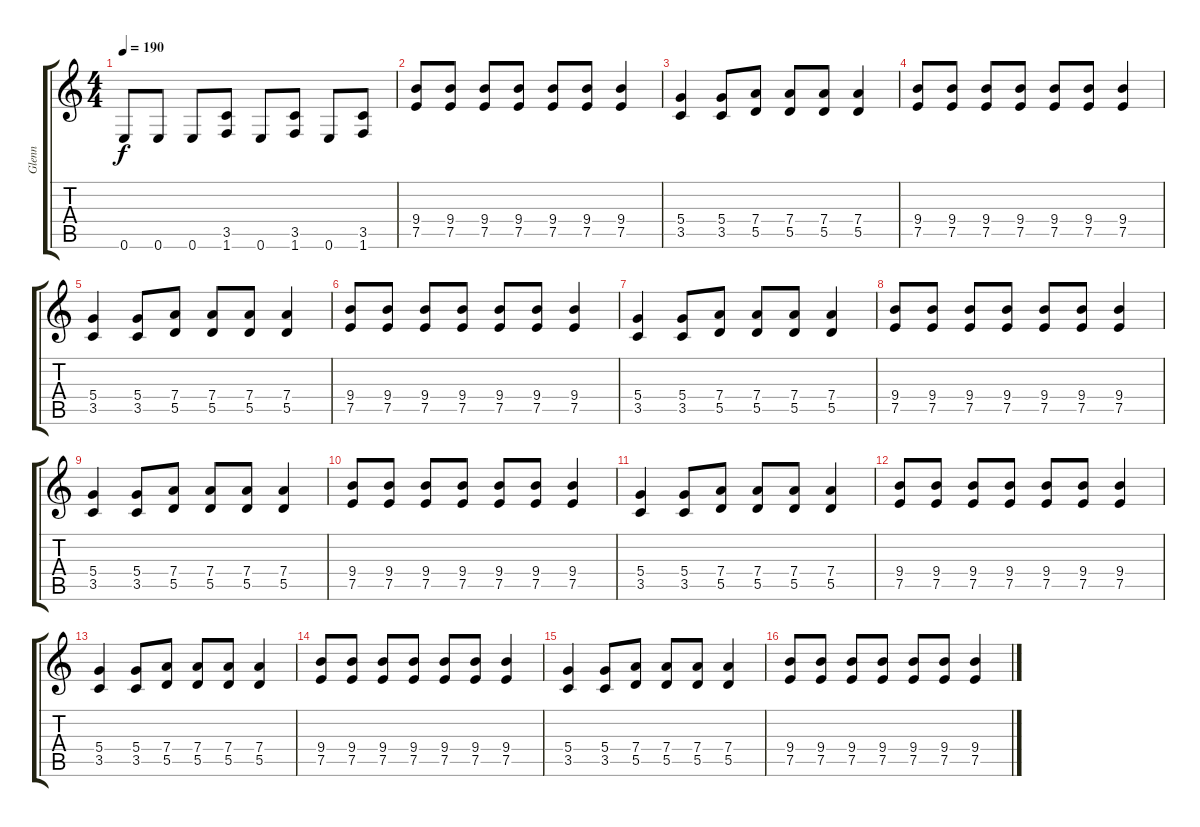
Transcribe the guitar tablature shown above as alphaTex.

\track ("Glenn" "Glenn") {instrument distortionguitar}
\staff {score tabs}
\tuning (E4 B3 G3 D3 A2 E2) {hide}
\ts (4 4)
\tempo 190
\clef g2
\ks c
0.6.8{dy f} 0.6.8 0.6.8 (3.5 1.6).8 0.6.8 (3.5 1.6).8 0.6.8 (3.5 1.6).8 |
(9.4 7.5).8 (9.4 7.5).8 (9.4 7.5).8 (9.4 7.5).8 (9.4 7.5).8 (9.4 7.5).8 (9.4 7.5).4 |
(5.4 3.5).4 (5.4 3.5).8 (7.4 5.5).8 (7.4 5.5).8 (7.4 5.5).8 (7.4 5.5).4 |
(9.4 7.5).8 (9.4 7.5).8 (9.4 7.5).8 (9.4 7.5).8 (9.4 7.5).8 (9.4 7.5).8 (9.4 7.5).4 |
(5.4 3.5).4 (5.4 3.5).8 (7.4 5.5).8 (7.4 5.5).8 (7.4 5.5).8 (7.4 5.5).4 |
(9.4 7.5).8 (9.4 7.5).8 (9.4 7.5).8 (9.4 7.5).8 (9.4 7.5).8 (9.4 7.5).8 (9.4 7.5).4 |
(5.4 3.5).4 (5.4 3.5).8 (7.4 5.5).8 (7.4 5.5).8 (7.4 5.5).8 (7.4 5.5).4 |
(9.4 7.5).8 (9.4 7.5).8 (9.4 7.5).8 (9.4 7.5).8 (9.4 7.5).8 (9.4 7.5).8 (9.4 7.5).4 |
(5.4 3.5).4 (5.4 3.5).8 (7.4 5.5).8 (7.4 5.5).8 (7.4 5.5).8 (7.4 5.5).4 |
(9.4 7.5).8 (9.4 7.5).8 (9.4 7.5).8 (9.4 7.5).8 (9.4 7.5).8 (9.4 7.5).8 (9.4 7.5).4 |
(5.4 3.5).4 (5.4 3.5).8 (7.4 5.5).8 (7.4 5.5).8 (7.4 5.5).8 (7.4 5.5).4 |
(9.4 7.5).8 (9.4 7.5).8 (9.4 7.5).8 (9.4 7.5).8 (9.4 7.5).8 (9.4 7.5).8 (9.4 7.5).4 |
(5.4 3.5).4 (5.4 3.5).8 (7.4 5.5).8 (7.4 5.5).8 (7.4 5.5).8 (7.4 5.5).4 |
(9.4 7.5).8 (9.4 7.5).8 (9.4 7.5).8 (9.4 7.5).8 (9.4 7.5).8 (9.4 7.5).8 (9.4 7.5).4 |
(5.4 3.5).4 (5.4 3.5).8 (7.4 5.5).8 (7.4 5.5).8 (7.4 5.5).8 (7.4 5.5).4 |
(9.4 7.5).8 (9.4 7.5).8 (9.4 7.5).8 (9.4 7.5).8 (9.4 7.5).8 (9.4 7.5).8 (9.4 7.5).4
